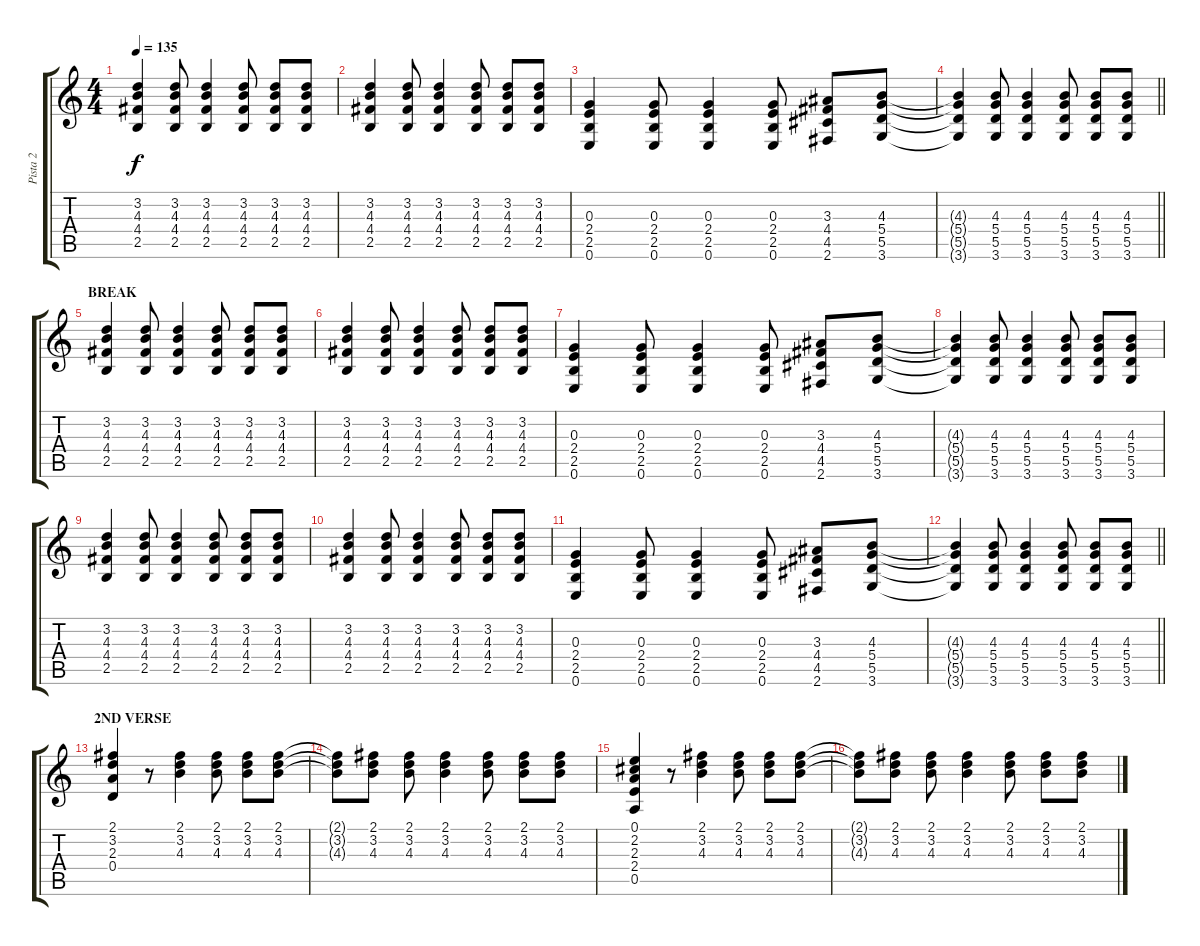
\track ("Pista 2" "Pista 2") {instrument acousticguitarsteel}
\staff {score tabs}
\tuning (E4 B3 G3 D3 A2 E2) {hide}
\ts (4 4)
\tempo 135
\clef g2
\ks c
(3.2 4.3 4.4 2.5).4{dy f} (3.2 4.3 4.4 2.5).8 (3.2 4.3 4.4 2.5).4 (3.2 4.3 4.4 2.5).8 (3.2 4.3 4.4 2.5).8 (3.2 4.3 4.4 2.5).8 |
(3.2 4.3 4.4 2.5).4 (3.2 4.3 4.4 2.5).8 (3.2 4.3 4.4 2.5).4 (3.2 4.3 4.4 2.5).8 (3.2 4.3 4.4 2.5).8 (3.2 4.3 4.4 2.5).8 |
(0.3 2.4 2.5 0.6).4 (0.3 2.4 2.5 0.6).8 (0.3 2.4 2.5 0.6).4 (0.3 2.4 2.5 0.6).8 (3.3 4.4 4.5 2.6).8 (4.3 5.4 5.5 3.6).8 |
\barLineRight lightlight
(4.3{t} 5.4{t} 5.5{t} 3.6{t}).4 (4.3 5.4 5.5 3.6).8 (4.3 5.4 5.5 3.6).4 (4.3 5.4 5.5 3.6).8 (4.3 5.4 5.5 3.6).8 (4.3 5.4 5.5 3.6).8 |
\section ("" "BREAK")
(3.2 4.3 4.4 2.5).4 (3.2 4.3 4.4 2.5).8 (3.2 4.3 4.4 2.5).4 (3.2 4.3 4.4 2.5).8 (3.2 4.3 4.4 2.5).8 (3.2 4.3 4.4 2.5).8 |
(3.2 4.3 4.4 2.5).4 (3.2 4.3 4.4 2.5).8 (3.2 4.3 4.4 2.5).4 (3.2 4.3 4.4 2.5).8 (3.2 4.3 4.4 2.5).8 (3.2 4.3 4.4 2.5).8 |
(0.3 2.4 2.5 0.6).4 (0.3 2.4 2.5 0.6).8 (0.3 2.4 2.5 0.6).4 (0.3 2.4 2.5 0.6).8 (3.3 4.4 4.5 2.6).8 (4.3 5.4 5.5 3.6).8 |
(4.3{t} 5.4{t} 5.5{t} 3.6{t}).4 (4.3 5.4 5.5 3.6).8 (4.3 5.4 5.5 3.6).4 (4.3 5.4 5.5 3.6).8 (4.3 5.4 5.5 3.6).8 (4.3 5.4 5.5 3.6).8 |
(3.2 4.3 4.4 2.5).4 (3.2 4.3 4.4 2.5).8 (3.2 4.3 4.4 2.5).4 (3.2 4.3 4.4 2.5).8 (3.2 4.3 4.4 2.5).8 (3.2 4.3 4.4 2.5).8 |
(3.2 4.3 4.4 2.5).4 (3.2 4.3 4.4 2.5).8 (3.2 4.3 4.4 2.5).4 (3.2 4.3 4.4 2.5).8 (3.2 4.3 4.4 2.5).8 (3.2 4.3 4.4 2.5).8 |
(0.3 2.4 2.5 0.6).4 (0.3 2.4 2.5 0.6).8 (0.3 2.4 2.5 0.6).4 (0.3 2.4 2.5 0.6).8 (3.3 4.4 4.5 2.6).8 (4.3 5.4 5.5 3.6).8 |
\barLineRight lightlight
(4.3{t} 5.4{t} 5.5{t} 3.6{t}).4 (4.3 5.4 5.5 3.6).8 (4.3 5.4 5.5 3.6).4 (4.3 5.4 5.5 3.6).8 (4.3 5.4 5.5 3.6).8 (4.3 5.4 5.5 3.6).8 |
\section ("" "2ND VERSE")
(2.1 3.2 2.3 0.4).4 r.8 (2.1 3.2 4.3).4 (2.1 3.2 4.3).8 (2.1 3.2 4.3).8 (2.1 3.2 4.3).8 |
(2.1{t} 3.2{t} 4.3{t}).8 (2.1 3.2 4.3).8 (2.1 3.2 4.3).8 (2.1 3.2 4.3).4 (2.1 3.2 4.3).8 (2.1 3.2 4.3).8 (2.1 3.2 4.3).8 |
(0.1 2.2 2.3 2.4 0.5).4 r.8 (2.1 3.2 4.3).4 (2.1 3.2 4.3).8 (2.1 3.2 4.3).8 (2.1 3.2 4.3).8 |
(2.1{t} 3.2{t} 4.3{t}).8 (2.1 3.2 4.3).8 (2.1 3.2 4.3).8 (2.1 3.2 4.3).4 (2.1 3.2 4.3).8 (2.1 3.2 4.3).8 (2.1 3.2 4.3).8
